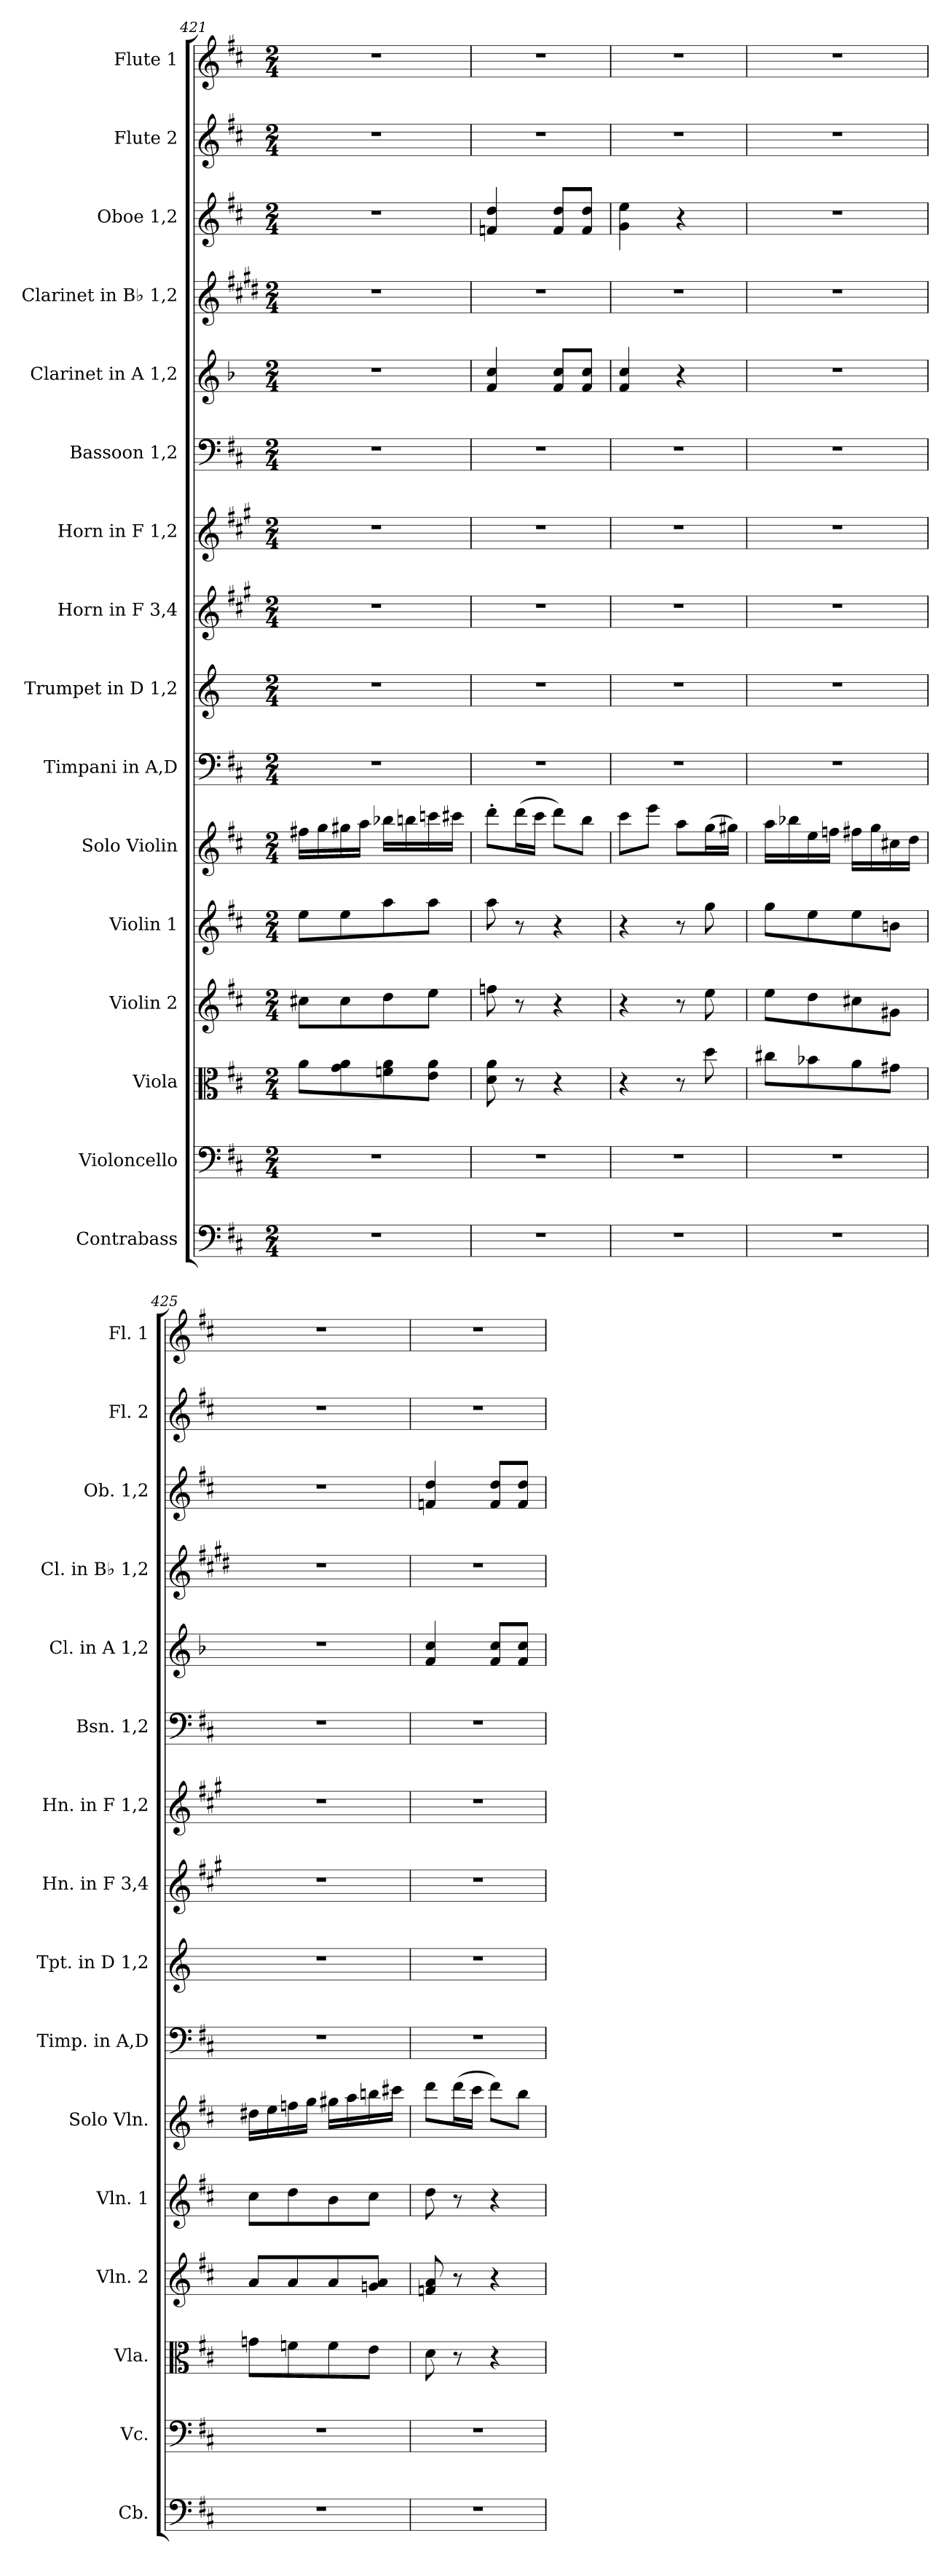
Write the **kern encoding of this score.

**kern	**kern	**kern	**kern	**kern	**kern	**kern	**kern	**kern	**kern	**kern	**kern	**kern	**kern	**kern	**kern
*part16	*part15	*part14	*part13	*part12	*part11	*part10	*part9	*part8	*part7	*part6	*part5	*part4	*part3	*part2	*part1
*staff16	*staff15	*staff14	*staff13	*staff12	*staff11	*staff10	*staff9	*staff8	*staff7	*staff6	*staff5	*staff4	*staff3	*staff2	*staff1
*I"Contrabass	*I"Violoncello	*I"Viola	*I"Violin 2	*I"Violin 1	*I"Solo Violin	*I"Timpani in A,D	*I"Trumpet in D 1,2	*I"Horn in F 3,4	*I"Horn in F 1,2	*I"Bassoon 1,2	*I"Clarinet in A 1,2	*I"Clarinet in B♭ 1,2	*I"Oboe 1,2	*I"Flute 2	*I"Flute 1
*I'Cb.	*I'Vc.	*I'Vla.	*I'Vln. 2	*I'Vln. 1	*I'Solo Vln.	*I'Timp. in A,D	*I'Tpt. in D 1,2	*I'Hn. in F 3,4	*I'Hn. in F 1,2	*I'Bsn. 1,2	*I'Cl. in A 1,2	*I'Cl. in B♭ 1,2	*I'Ob. 1,2	*I'Fl. 2	*I'Fl. 1
!!LO:PB:g=z
*clefF4	*clefF4	*clefC3	*clefG2	*clefG2	*clefG2	*clefF4	*clefG2	*clefG2	*clefG2	*clefF4	*clefG2	*clefG2	*clefG2	*clefG2	*clefG2
*ITrd7c12	*	*	*	*	*	*	*ITrd-1c-2	*ITrd4c7	*ITrd4c7	*	*ITrd2c3	*ITrd1c2	*	*	*
*k[f#c#]	*k[f#c#]	*k[f#c#]	*k[f#c#]	*k[f#c#]	*k[f#c#]	*k[f#c#]	*k[f#c#]	*k[f#c#]	*k[f#c#]	*k[f#c#]	*k[f#c#]	*k[f#c#]	*k[f#c#]	*k[f#c#]	*k[f#c#]
*M2/4	*M2/4	*M2/4	*M2/4	*M2/4	*M2/4	*M2/4	*M2/4	*M2/4	*M2/4	*M2/4	*M2/4	*M2/4	*M2/4	*M2/4	*M2/4
=421	=421	=421	=421	=421	=421	=421	=421	=421	=421	=421	=421	=421	=421	=421	=421
2r	2r	8a\L	8cc#X\L	8ee\L	16ff#X\LL	2r	2r	2r	2r	2r	2r	2r	2r	2r	2r
.	.	.	.	.	16gg\	.	.	.	.	.	.	.	.	.	.
.	.	8g\ 8a\	8cc#\	8ee\	16gg#X\	.	.	.	.	.	.	.	.	.	.
.	.	.	.	.	16aa\JJ	.	.	.	.	.	.	.	.	.	.
.	.	8fn\ 8a\	8dd\	8aa\	16bb-X\LL	.	.	.	.	.	.	.	.	.	.
.	.	.	.	.	16bbn\	.	.	.	.	.	.	.	.	.	.
.	.	8e\ 8a\J	8ee\J	8aa\J	16cccn\	.	.	.	.	.	.	.	.	.	.
.	.	.	.	.	16ccc#X\JJ	.	.	.	.	.	.	.	.	.	.
=422	=422	=422	=422	=422	=422	=422	=422	=422	=422	=422	=422	=422	=422	=422	=422
2r	2r	8d\ 8a\	8ffn\	8aa\	8ddd'\L	2r	2r	2r	2r	2r	4d/ 4a/	2r	4fn/ 4dd/	2r	2r
.	.	8r	8r	8r	(>16ddd\L	.	.	.	.	.	.	.	.	.	.
.	.	.	.	.	16ccc#\JJ	.	.	.	.	.	.	.	.	.	.
.	.	4r	4r	4r	8ddd\L)	.	.	.	.	.	8d/ 8a/L	.	8f/ 8dd/L	.	.
.	.	.	.	.	8bb\J	.	.	.	.	.	8d/ 8a/J	.	8f/ 8dd/J	.	.
=423	=423	=423	=423	=423	=423	=423	=423	=423	=423	=423	=423	=423	=423	=423	=423
2r	2r	4r	4r	4r	8ccc#\L	2r	2r	2r	2r	2r	4d/ 4a/	2r	4g\ 4ee\	2r	2r
.	.	.	.	.	8eee\J	.	.	.	.	.	.	.	.	.	.
.	.	8r	8r	8r	8aa\L	.	.	.	.	.	4r	.	4r	.	.
.	.	8dd\	8ee\	8gg\	(>16gg\L	.	.	.	.	.	.	.	.	.	.
.	.	.	.	.	16gg#X\JJ)	.	.	.	.	.	.	.	.	.	.
=424	=424	=424	=424	=424	=424	=424	=424	=424	=424	=424	=424	=424	=424	=424	=424
2r	2r	8cc#X\L	8ee\L	8gg\L	16aa\LL	2r	2r	2r	2r	2r	2r	2r	2r	2r	2r
.	.	.	.	.	16bb-X\	.	.	.	.	.	.	.	.	.	.
.	.	8b-X\	8dd\	8ee\	16ee\	.	.	.	.	.	.	.	.	.	.
.	.	.	.	.	16ffn\JJ	.	.	.	.	.	.	.	.	.	.
.	.	8a\	8cc#X\	8ee\	16ff#X\LL	.	.	.	.	.	.	.	.	.	.
.	.	.	.	.	16gg\	.	.	.	.	.	.	.	.	.	.
.	.	8g#X\J	8g#X\J	8bn\J	16cc#X\	.	.	.	.	.	.	.	.	.	.
.	.	.	.	.	16dd\JJ	.	.	.	.	.	.	.	.	.	.
=425	=425	=425	=425	=425	=425	=425	=425	=425	=425	=425	=425	=425	=425	=425	=425
2r	2r	8gn\L	8a/L	8cc#\L	16dd#X\LL	2r	2r	2r	2r	2r	2r	2r	2r	2r	2r
.	.	.	.	.	16ee\	.	.	.	.	.	.	.	.	.	.
.	.	8fn\	8a/	8dd\	16ffn\	.	.	.	.	.	.	.	.	.	.
.	.	.	.	.	16gg\JJ	.	.	.	.	.	.	.	.	.	.
.	.	8f\	8a/	8b\	16gg#X\LL	.	.	.	.	.	.	.	.	.	.
.	.	.	.	.	16aa\	.	.	.	.	.	.	.	.	.	.
.	.	8e\J	8gn/ 8a/J	8cc#\J	16bbn\	.	.	.	.	.	.	.	.	.	.
.	.	.	.	.	16ccc#X\JJ	.	.	.	.	.	.	.	.	.	.
!!LO:LB:g=z
=426	=426	=426	=426	=426	=426	=426	=426	=426	=426	=426	=426	=426	=426	=426	=426
2r	2r	8d\	8fn/ 8a/	8dd\	8ddd\L	2r	2r	2r	2r	2r	4d/ 4a/	2r	4fn/ 4dd/	2r	2r
.	.	8r	8r	8r	(>16ddd\L	.	.	.	.	.	.	.	.	.	.
.	.	.	.	.	16ccc#\JJ	.	.	.	.	.	.	.	.	.	.
.	.	4r	4r	4r	8ddd\L)	.	.	.	.	.	8d/ 8a/L	.	8f/ 8dd/L	.	.
.	.	.	.	.	8bb\J	.	.	.	.	.	8d/ 8a/J	.	8f/ 8dd/J	.	.
=	=	=	=	=	=	=	=	=	=	=	=	=	=	=	=
*-	*-	*-	*-	*-	*-	*-	*-	*-	*-	*-	*-	*-	*-	*-	*-
